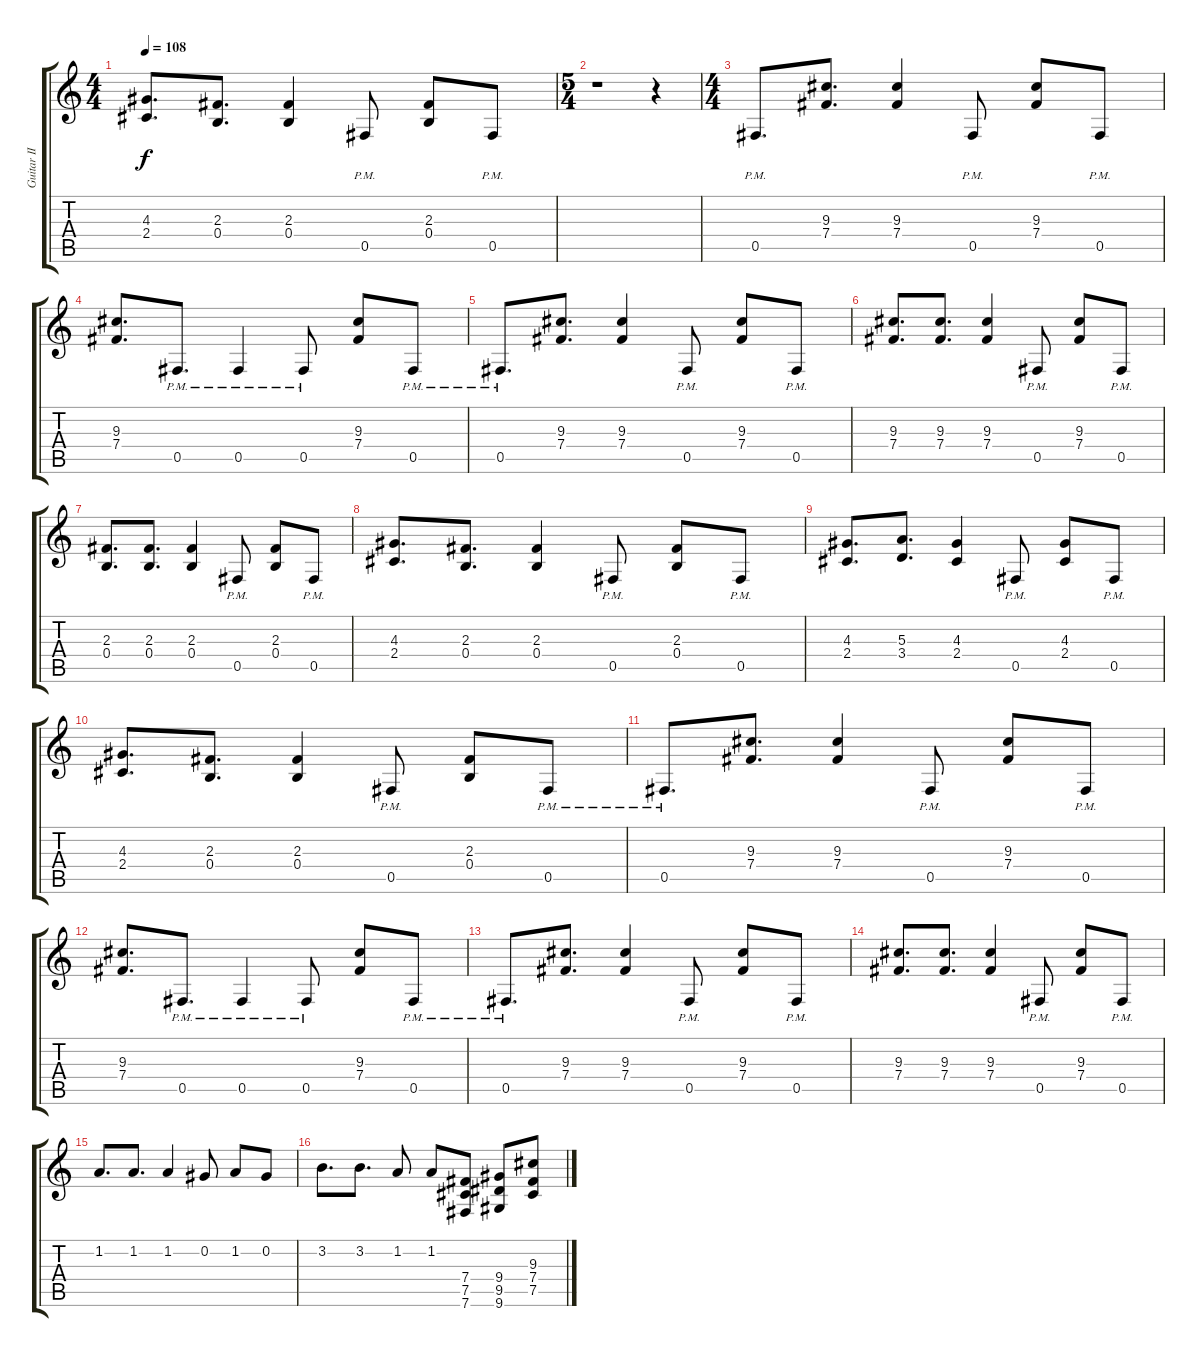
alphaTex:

\track ("Guitar II [Mike Gallagher]" "Guitar II ") {instrument distortionguitar}
\staff {score tabs}
\tuning (Db4 Ab3 E3 B2 Gb2 B1) {hide}
\ts (4 4)
\tempo 108
\clef g2
\ks c
(4.3 2.4).8{d dy f} (2.3 0.4).8{d} (2.3 0.4).4 0.5{pm}.8 (2.3 0.4).8 0.5{pm}.8 |
\ts (5 4)
r.1 r.4 |
\ts (4 4)
0.5{pm}.8{d} (9.3 7.4).8{d} (9.3 7.4).4 0.5{pm}.8 (9.3 7.4).8 0.5{pm}.8 |
(9.3 7.4).8{d} 0.5{pm}.8{d} 0.5{pm}.4 0.5{pm}.8 (9.3 7.4).8 0.5{pm}.8 |
0.5{pm}.8{d} (9.3 7.4).8{d} (9.3 7.4).4 0.5{pm}.8 (9.3 7.4).8 0.5{pm}.8 |
(9.3 7.4).8{d} (9.3 7.4).8{d} (9.3 7.4).4 0.5{pm}.8 (9.3 7.4).8 0.5{pm}.8 |
(2.3 0.4).8{d} (2.3 0.4).8{d} (2.3 0.4).4 0.5{pm}.8 (2.3 0.4).8 0.5{pm}.8 |
(4.3 2.4).8{d} (2.3 0.4).8{d} (2.3 0.4).4 0.5{pm}.8 (2.3 0.4).8 0.5{pm}.8 |
(4.3 2.4).8{d} (5.3 3.4).8{d} (4.3 2.4).4 0.5{pm}.8 (4.3 2.4).8 0.5{pm}.8 |
(4.3 2.4).8{d} (2.3 0.4).8{d} (2.3 0.4).4 0.5{pm}.8 (2.3 0.4).8 0.5{pm}.8 |
0.5{pm}.8{d} (9.3 7.4).8{d} (9.3 7.4).4 0.5{pm}.8 (9.3 7.4).8 0.5{pm}.8 |
(9.3 7.4).8{d} 0.5{pm}.8{d} 0.5{pm}.4 0.5{pm}.8 (9.3 7.4).8 0.5{pm}.8 |
0.5{pm}.8{d} (9.3 7.4).8{d} (9.3 7.4).4 0.5{pm}.8 (9.3 7.4).8 0.5{pm}.8 |
(9.3 7.4).8{d} (9.3 7.4).8{d} (9.3 7.4).4 0.5{pm}.8 (9.3 7.4).8 0.5{pm}.8 |
1.2.8{d} 1.2.8{d} 1.2.4 0.2.8 1.2.8 0.2.8 |
3.2.8{d} 3.2.8{d} 1.2.8 1.2.8 (7.4 7.5 7.6).8 (9.4 9.5 9.6).8 (9.3 7.4 7.5).8
